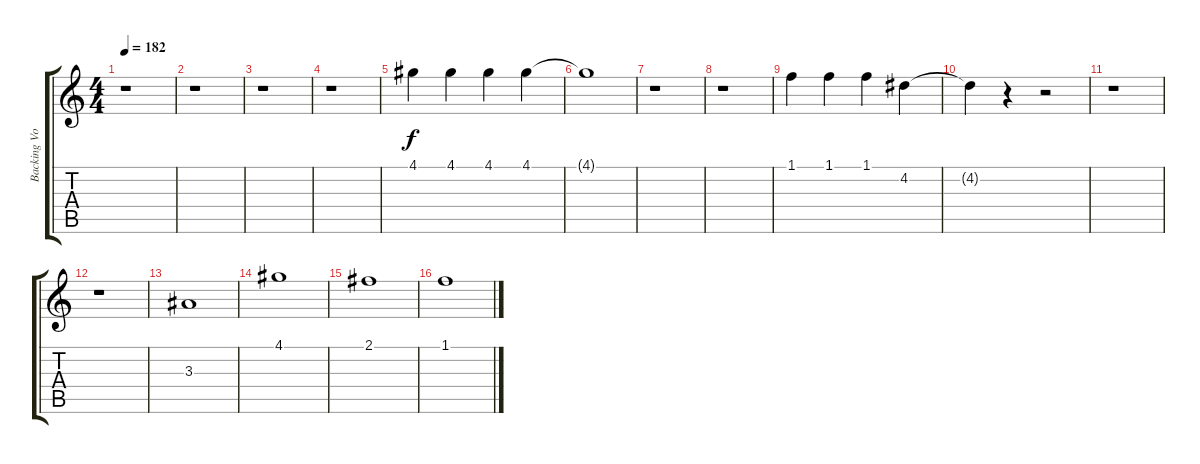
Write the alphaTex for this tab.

\track ("Backing Vocals" "Backing Vo") {instrument acousticguitarsteel}
\staff {score tabs}
\tuning (E4 B3 G3 D3 A2 E2) {hide}
\ts (4 4)
\tempo 182
\clef g2
\ks c
r.1{dy f} |
r.1 |
r.1 |
r.1 |
4.1.4 4.1.4 4.1.4 4.1.4 |
4.1{t}.1 |
r.1 |
r.1 |
1.1.4 1.1.4 1.1.4 4.2.4 |
4.2{t}.4 r.4 r.2 |
r.1 |
r.1 |
3.3.1 |
4.1.1 |
2.1.1 |
1.1.1
